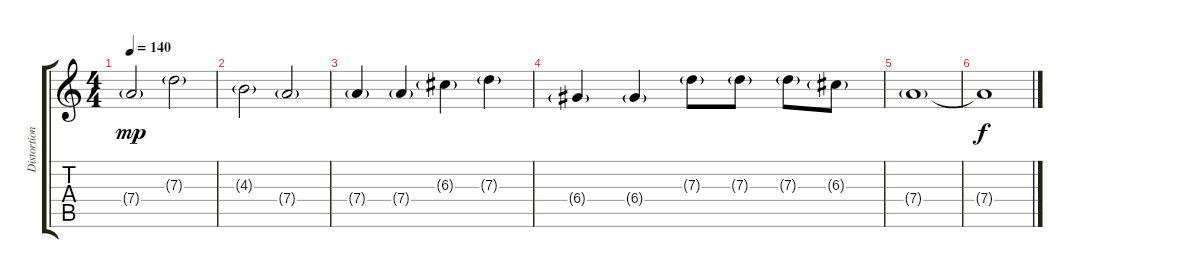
\track ("Distortion Gr.2" "Distortion") {instrument distortionguitar}
\staff {score tabs}
\tuning (E4 B3 G3 D3 A2 E2) {hide}
\ts (4 4)
\tempo 140
\clef g2
\ks c
7.4{g}.2{dy mp} 7.3{g}.2 |
4.3{g}.2 7.4{g}.2 |
7.4{g}.4 7.4{g}.4 6.3{g}.4 7.3{g}.4 |
6.4{g}.4 6.4{g}.4 7.3{g}.8 7.3{g}.8 7.3{g}.8 6.3{g}.8 |
7.4{g}.1{volume 2} |
7.4{t}.1{dy f}
